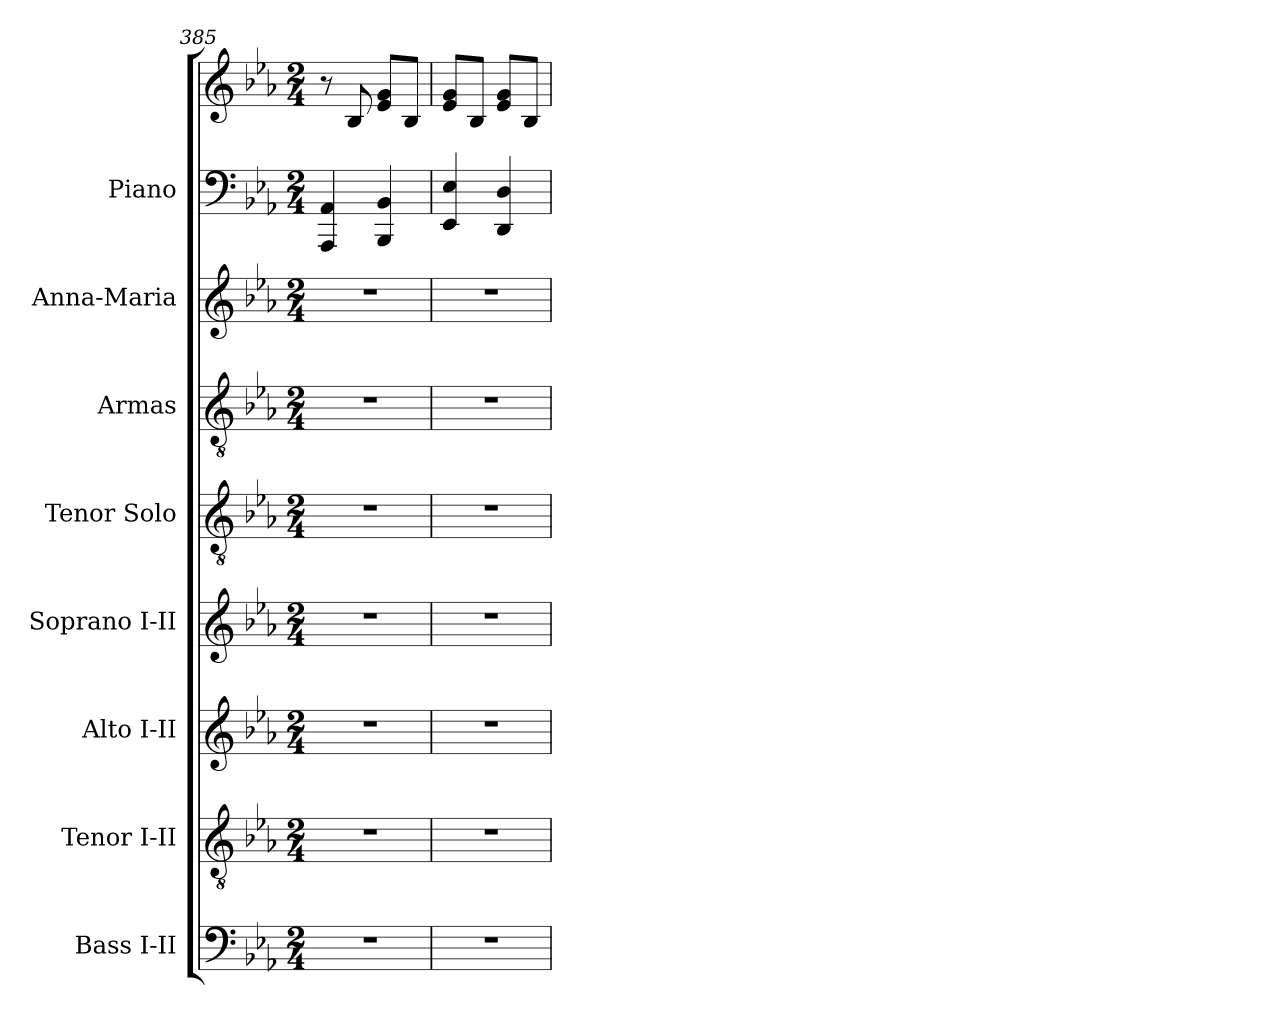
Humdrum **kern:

**kern	**kern	**kern	**kern	**kern	**kern	**kern	**kern	**kern
*part8	*part7	*part6	*part5	*part4	*part3	*part2	*part1	*part1
*staff9	*staff8	*staff7	*staff6	*staff5	*staff4	*staff3	*staff2	*staff1
*I"Bass I-II	*I"Tenor I-II	*I"Alto I-II	*I"Soprano I-II	*I"Tenor Solo	*I"Armas	*I"Anna-Maria	*I"Piano	*
*I'B.	*I'T.	*I'A.	*I'S.	*I'T. Solo	*I'Armas	*I'A-M	*I'Pno.	*
*clefF4	*clefGv2	*clefG2	*clefG2	*clefGv2	*clefGv2	*clefG2	*clefF4	*clefG2
*	*ITrd7c12	*	*	*ITrd7c12	*ITrd7c12	*	*	*
*k[b-e-a-]	*k[b-e-a-]	*k[b-e-a-]	*k[b-e-a-]	*k[b-e-a-]	*k[b-e-a-]	*k[b-e-a-]	*k[b-e-a-]	*k[b-e-a-]
*E-:	*E-:	*E-:	*E-:	*E-:	*E-:	*E-:	*E-:	*E-:
*M2/4	*M2/4	*M2/4	*M2/4	*M2/4	*M2/4	*M2/4	*M2/4	*M2/4
=385	=385	=385	=385	=385	=385	=385	=385	=385
!LO:N:vis=1	!LO:N:vis=1	!LO:N:vis=1	!LO:N:vis=1	!LO:N:vis=1	!LO:N:vis=1	!LO:N:vis=1	!	!
2r	2r	2r	2r	2r	2r	2r	4AAA-i/ 4AA-i	8r
.	.	.	.	.	.	.	.	8B-i/
.	.	.	.	.	.	.	4BBB-i/ 4BB-i	8e-i/ 8giL
.	.	.	.	.	.	.	.	8B-i/J
=386	=386	=386	=386	=386	=386	=386	=386	=386
!LO:N:vis=1	!LO:N:vis=1	!LO:N:vis=1	!LO:N:vis=1	!LO:N:vis=1	!LO:N:vis=1	!LO:N:vis=1	!	!
2r	2r	2r	2r	2r	2r	2r	4EE-i/ 4E-i	8e-i/ 8giL
.	.	.	.	.	.	.	.	8B-i/J
.	.	.	.	.	.	.	4DDi/ 4Di	8e-i/ 8giL
.	.	.	.	.	.	.	.	8B-i/J
=	=	=	=	=	=	=	=	=
*-	*-	*-	*-	*-	*-	*-	*-	*-
